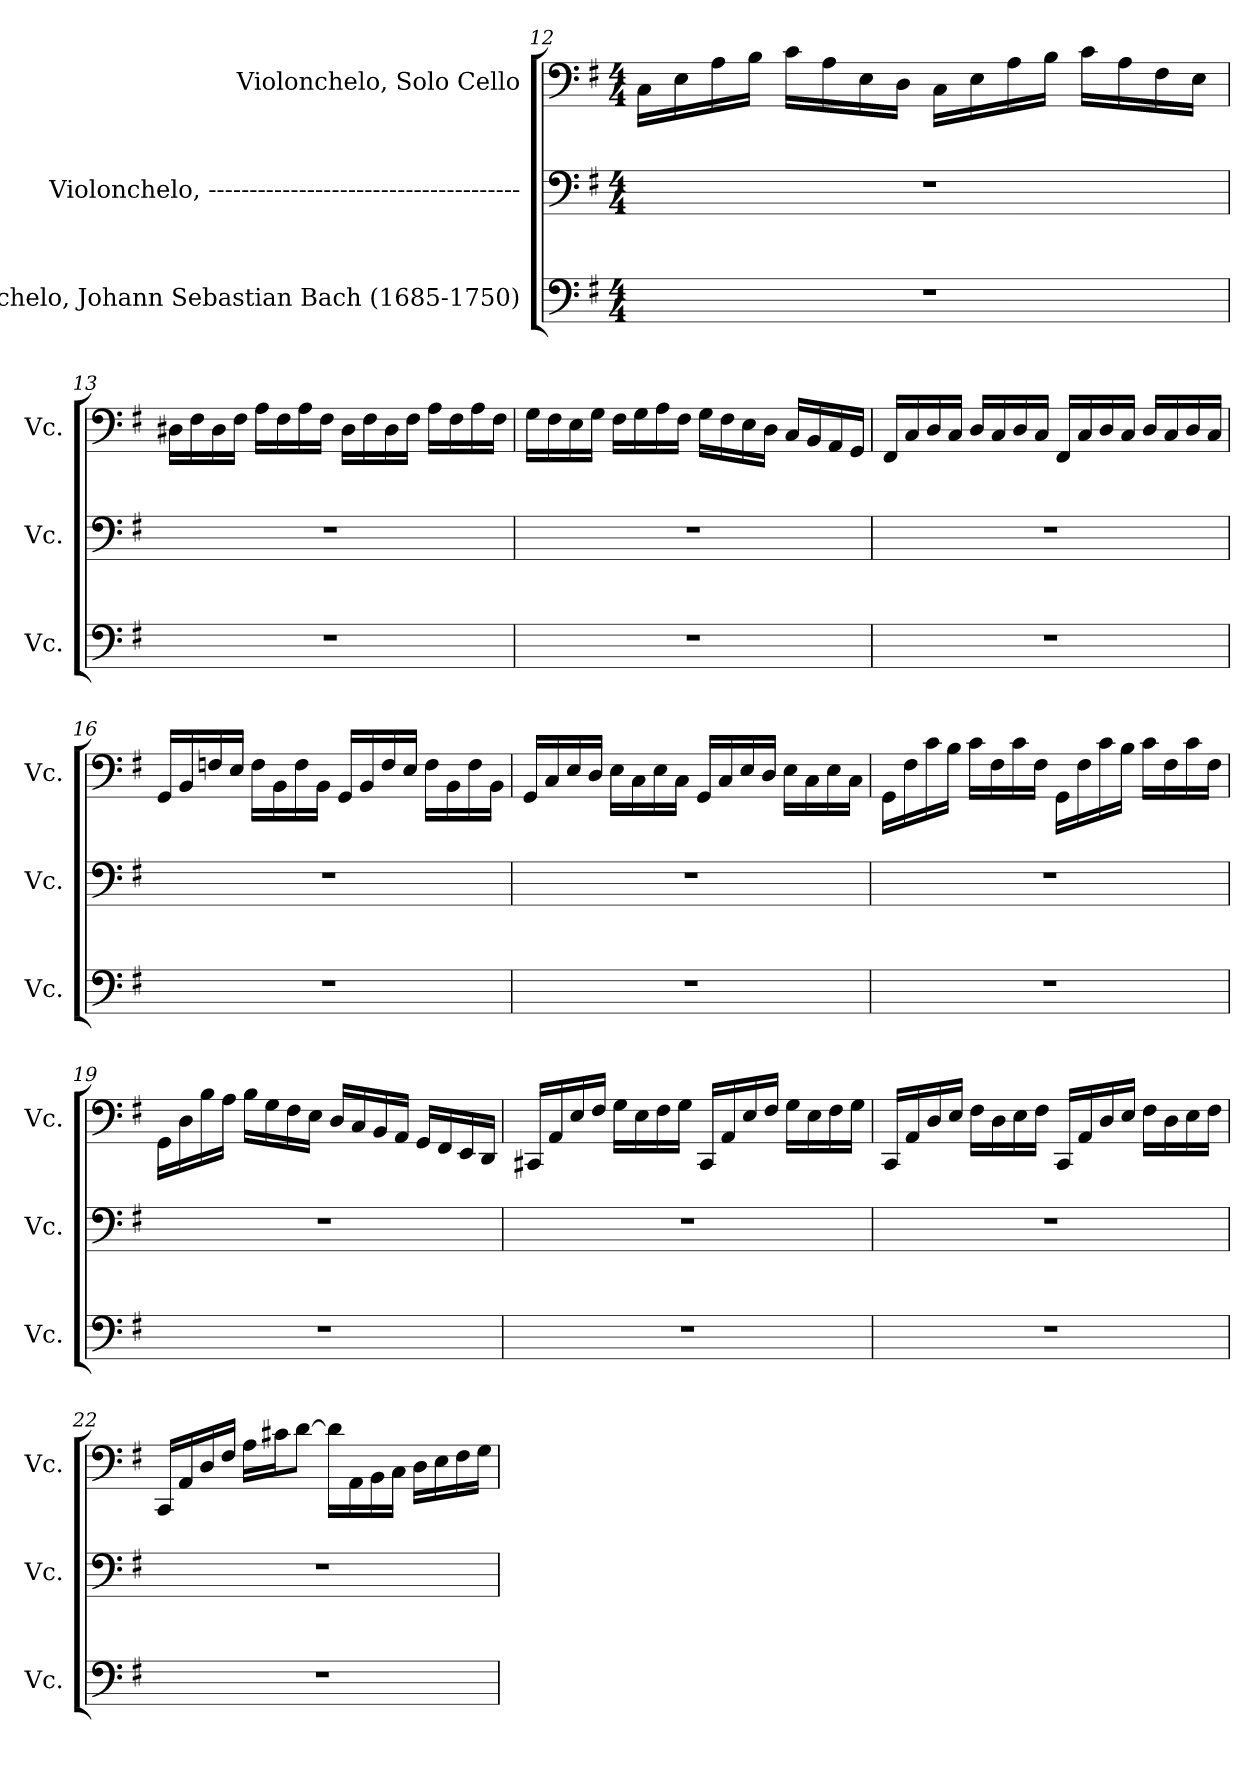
**kern	**kern	**kern
*part3	*part2	*part1
*staff3	*staff2	*staff1
*I"Violonchelo, Johann Sebastian Bach  (1685-1750)	*I"Violonchelo, --------------------------------------	*I"Violonchelo, Solo Cello
*I'Vc.	*I'Vc.	*I'Vc.
!!LO:LB:g=z
*clefF4	*clefF4	*clefF4
*k[f#]	*k[f#]	*k[f#]
*M4/4	*M4/4	*M4/4
=12	=12	=12
1r	1r	16C\LL
.	.	16E\
.	.	16A\
.	.	16B\JJ
.	.	16c\LL
.	.	16A\
.	.	16E\
.	.	16D\JJ
.	.	16C\LL
.	.	16E\
.	.	16A\
.	.	16B\JJ
.	.	16c\LL
.	.	16A\
.	.	16F#\
.	.	16E\JJ
=13	=13	=13
1r	1r	16D#X\LL
.	.	16F#\
.	.	16D#\
.	.	16F#\JJ
.	.	16A\LL
.	.	16F#\
.	.	16A\
.	.	16F#\JJ
.	.	16D#\LL
.	.	16F#\
.	.	16D#\
.	.	16F#\JJ
.	.	16A\LL
.	.	16F#\
.	.	16A\
.	.	16F#\JJ
!!LO:LB:g=z
=14	=14	=14
1r	1r	16G\LL
.	.	16F#\
.	.	16E\
.	.	16G\JJ
.	.	16F#\LL
.	.	16G\
.	.	16A\
.	.	16F#\JJ
.	.	16G\LL
.	.	16F#\
.	.	16E\
.	.	16D\JJ
.	.	16C/LL
.	.	16BB/
.	.	16AA/
.	.	16GG/JJ
=15	=15	=15
1r	1r	16FF#/LL
.	.	16C/
.	.	16D/
.	.	16C/JJ
.	.	16D/LL
.	.	16C/
.	.	16D/
.	.	16C/JJ
.	.	16FF#/LL
.	.	16C/
.	.	16D/
.	.	16C/JJ
.	.	16D/LL
.	.	16C/
.	.	16D/
.	.	16C/JJ
!!LO:PB:g=z
=16	=16	=16
1r	1r	16GG/LL
.	.	16BB/
.	.	16Fn/
.	.	16E/JJ
.	.	16F\LL
.	.	16BB\
.	.	16F\
.	.	16BB\JJ
.	.	16GG/LL
.	.	16BB/
.	.	16F/
.	.	16E/JJ
.	.	16F\LL
.	.	16BB\
.	.	16F\
.	.	16BB\JJ
=17	=17	=17
1r	1r	16GG/LL
.	.	16C/
.	.	16E/
.	.	16D/JJ
.	.	16E\LL
.	.	16C\
.	.	16E\
.	.	16C\JJ
.	.	16GG/LL
.	.	16C/
.	.	16E/
.	.	16D/JJ
.	.	16E\LL
.	.	16C\
.	.	16E\
.	.	16C\JJ
!!LO:LB:g=z
=18	=18	=18
1r	1r	16GG\LL
.	.	16F#\
.	.	16c\
.	.	16B\JJ
.	.	16c\LL
.	.	16F#\
.	.	16c\
.	.	16F#\JJ
.	.	16GG\LL
.	.	16F#\
.	.	16c\
.	.	16B\JJ
.	.	16c\LL
.	.	16F#\
.	.	16c\
.	.	16F#\JJ
=19	=19	=19
1r	1r	16GG\LL
.	.	16D\
.	.	16B\
.	.	16A\JJ
.	.	16B\LL
.	.	16G\
.	.	16F#\
.	.	16E\JJ
.	.	16D/LL
.	.	16C/
.	.	16BB/
.	.	16AA/JJ
.	.	16GG/LL
.	.	16FF#/
.	.	16EE/
.	.	16DD/JJ
!!LO:LB:g=z
=20	=20	=20
1r	1r	16CC#X/LL
.	.	16AA/
.	.	16E/
.	.	16F#/JJ
.	.	16G\LL
.	.	16E\
.	.	16F#\
.	.	16G\JJ
.	.	16CC#/LL
.	.	16AA/
.	.	16E/
.	.	16F#/JJ
.	.	16G\LL
.	.	16E\
.	.	16F#\
.	.	16G\JJ
=21	=21	=21
1r	1r	16CC/LL
.	.	16AA/
.	.	16D/
.	.	16E/JJ
.	.	16F#\LL
.	.	16D\
.	.	16E\
.	.	16F#\JJ
.	.	16CC/LL
.	.	16AA/
.	.	16D/
.	.	16E/JJ
.	.	16F#\LL
.	.	16D\
.	.	16E\
.	.	16F#\JJ
!!LO:LB:g=z
=22	=22	=22
1r	1r	16CC/LL
.	.	16AA/
.	.	16D/
.	.	16F#/JJ
.	.	16A\LL
.	.	16c#X\J
*	*	*MM20
.	.	[8d\J
*	*	*MM77
.	.	16d\LL]
.	.	16AA\
.	.	16BB\
.	.	16C\JJ
.	.	16D\LL
.	.	16E\
.	.	16F#\
.	.	16G\JJ
=	=	=
*-	*-	*-
